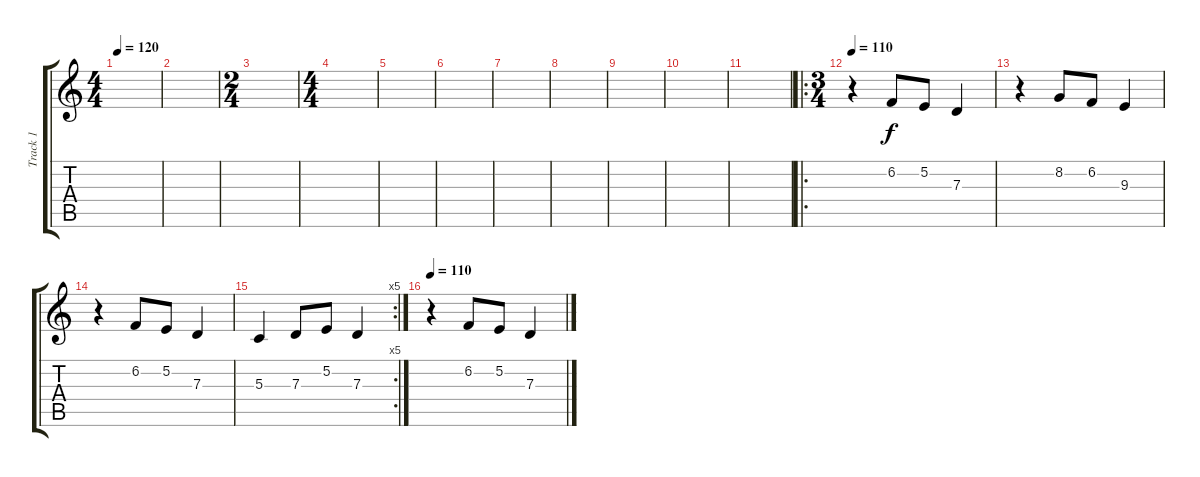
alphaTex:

\track ("Track 1" "Track 1") {instrument pad8sweep}
\staff {score tabs}
\tuning (E4 B3 G3 D3 A2 E2) {hide}
\ts (4 4)
\tempo 120
\clef g2
\ks c
|
|
\ts (2 4)
|
\ts (4 4)
|
|
|
|
|
|
|
|
\ro
\ts (3 4)
\tempo 110
r.4{volume 12} 6.2.8 5.2.8 7.3.4 |
r.4 8.2.8 6.2.8 9.3.4 |
r.4 6.2.8 5.2.8 7.3.4 |
\rc 5
5.3.4 7.3.8 5.2.8 7.3.4 |
\tempo 110
r.4{volume 12} 6.2.8 5.2.8 7.3.4
